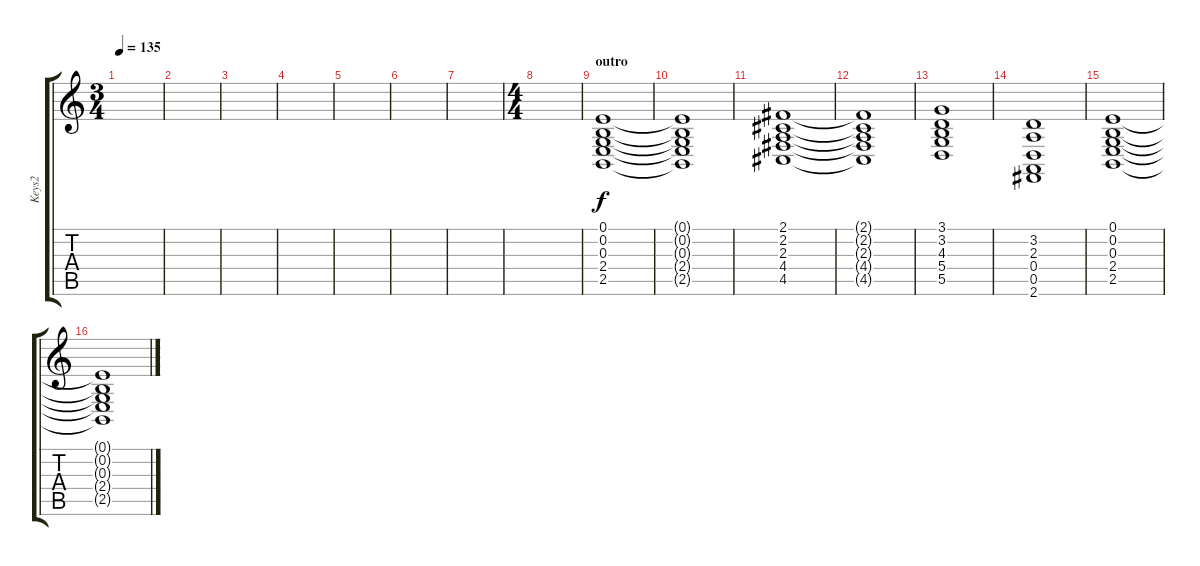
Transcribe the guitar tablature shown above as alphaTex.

\track ("Keys2" "Keys2") {instrument synthstrings1}
\staff {score tabs}
\tuning (E4 B3 G3 D3 A2 E2) {hide}
\ts (3 4)
\tempo 135
\clef g2
\ks c
|
|
|
|
|
|
|
\ts (4 4)
|
\section ("" "outro")
(0.1 0.2 0.3 2.4 2.5).1 |
(0.1{t} 0.2{t} 0.3{t} 2.4{t} 2.5{t}).1 |
(2.1 2.2 2.3 4.4 4.5).1 |
(2.1{t} 2.2{t} 2.3{t} 4.4{t} 4.5{t}).1 |
(3.1 3.2 4.3 5.4 5.5).1 |
(3.2 2.3 0.4 0.5 2.6).1 |
(0.1 0.2 0.3 2.4 2.5).1 |
(0.1{t} 0.2{t} 0.3{t} 2.4{t} 2.5{t}).1
